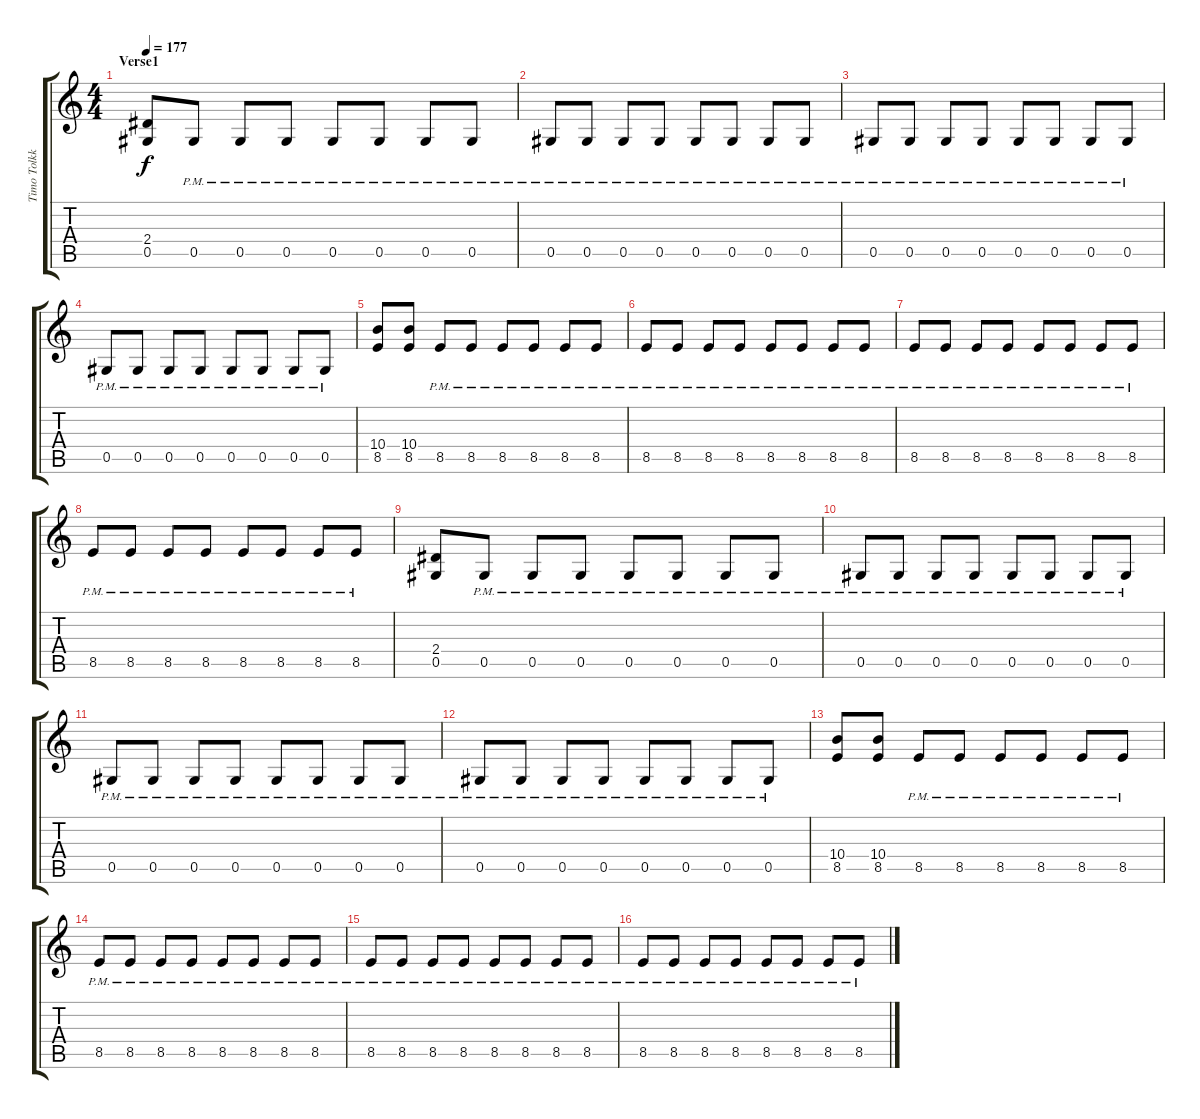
\track ("Timo Tolkki 1" "Timo Tolkk") {instrument distortionguitar}
\staff {score tabs}
\tuning (Eb4 Bb3 Gb3 Db3 Ab2 Eb2) {hide}
\ts (4 4)
\section ("" "Verse1")
\tempo 177
\clef g2
\ks c
(2.4 0.5).8{dy f} 0.5{pm}.8 0.5{pm}.8 0.5{pm}.8 0.5{pm}.8 0.5{pm}.8 0.5{pm}.8 0.5{pm}.8 |
0.5{pm}.8 0.5{pm}.8 0.5{pm}.8 0.5{pm}.8 0.5{pm}.8 0.5{pm}.8 0.5{pm}.8 0.5{pm}.8 |
0.5{pm}.8 0.5{pm}.8 0.5{pm}.8 0.5{pm}.8 0.5{pm}.8 0.5{pm}.8 0.5{pm}.8 0.5{pm}.8 |
0.5{pm}.8 0.5{pm}.8 0.5{pm}.8 0.5{pm}.8 0.5{pm}.8 0.5{pm}.8 0.5{pm}.8 0.5{pm}.8 |
(10.4 8.5).8 (10.4 8.5).8 8.5{pm}.8 8.5{pm}.8 8.5{pm}.8 8.5{pm}.8 8.5{pm}.8 8.5{pm}.8 |
8.5{pm}.8 8.5{pm}.8 8.5{pm}.8 8.5{pm}.8 8.5{pm}.8 8.5{pm}.8 8.5{pm}.8 8.5{pm}.8 |
8.5{pm}.8 8.5{pm}.8 8.5{pm}.8 8.5{pm}.8 8.5{pm}.8 8.5{pm}.8 8.5{pm}.8 8.5{pm}.8 |
8.5{pm}.8 8.5{pm}.8 8.5{pm}.8 8.5{pm}.8 8.5{pm}.8 8.5{pm}.8 8.5{pm}.8 8.5{pm}.8 |
(2.4 0.5).8 0.5{pm}.8 0.5{pm}.8 0.5{pm}.8 0.5{pm}.8 0.5{pm}.8 0.5{pm}.8 0.5{pm}.8 |
0.5{pm}.8 0.5{pm}.8 0.5{pm}.8 0.5{pm}.8 0.5{pm}.8 0.5{pm}.8 0.5{pm}.8 0.5{pm}.8 |
0.5{pm}.8 0.5{pm}.8 0.5{pm}.8 0.5{pm}.8 0.5{pm}.8 0.5{pm}.8 0.5{pm}.8 0.5{pm}.8 |
0.5{pm}.8 0.5{pm}.8 0.5{pm}.8 0.5{pm}.8 0.5{pm}.8 0.5{pm}.8 0.5{pm}.8 0.5{pm}.8 |
(10.4 8.5).8 (10.4 8.5).8 8.5{pm}.8 8.5{pm}.8 8.5{pm}.8 8.5{pm}.8 8.5{pm}.8 8.5{pm}.8 |
8.5{pm}.8 8.5{pm}.8 8.5{pm}.8 8.5{pm}.8 8.5{pm}.8 8.5{pm}.8 8.5{pm}.8 8.5{pm}.8 |
8.5{pm}.8 8.5{pm}.8 8.5{pm}.8 8.5{pm}.8 8.5{pm}.8 8.5{pm}.8 8.5{pm}.8 8.5{pm}.8 |
8.5{pm}.8 8.5{pm}.8 8.5{pm}.8 8.5{pm}.8 8.5{pm}.8 8.5{pm}.8 8.5{pm}.8 8.5{pm}.8
